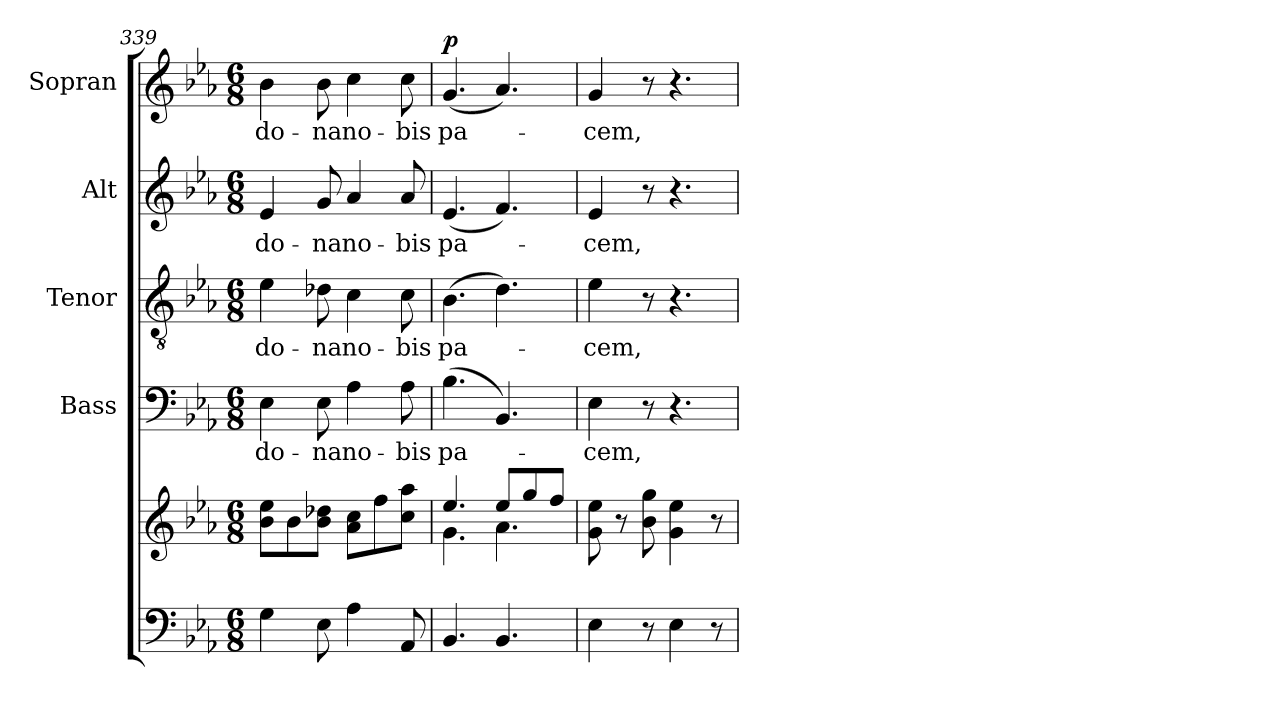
**kern	**kern	**kern	**text	**kern	**text	**kern	**text	**kern	**text	**dynam
*part5	*part5	*part4	*part4	*part3	*part3	*part2	*part2	*part1	*part1	*part1
*staff6	*staff5	*staff4	*staff4	*staff3	*staff3	*staff2	*staff2	*staff1	*staff1	*staff1
*	*	*I"Bass	*	*I"Tenor	*	*I"Alt	*	*I"Sopran	*	*
*	*	*I'B.	*	*I'T.	*	*I'A.	*	*I'S.	*	*
*clefF4	*clefG2	*clefF4	*	*clefGv2	*	*clefG2	*	*clefG2	*	*
*k[b-e-a-]	*k[b-e-a-]	*k[b-e-a-]	*	*k[b-e-a-]	*	*k[b-e-a-]	*	*k[b-e-a-]	*	*
*E-:	*E-:	*E-:	*	*E-:	*	*E-:	*	*E-:	*	*
*M6/8	*M6/8	*M6/8	*	*M6/8	*	*M6/8	*	*M6/8	*	*
=339	=339	=339	=339	=339	=339	=339	=339	=339	=339	=339
!	!	!	!LO:LY:b	!	!LO:LY:b	!	!LO:LY:b	!	!LO:LY:b	!
4G\	8b-\ 8ee-\L	4E-\	do-	4e-\	do-	4e-/	do-	4b-\	do-	.
.	8b-\	.	.	.	.	.	.	.	.	.
!	!	!	!LO:LY:b	!	!LO:LY:b	!	!LO:LY:b	!	!LO:LY:b	!
8E-\	8b-\ 8dd-X\J	8E-\	-na	8d-X\	-na	8g/	-na	8b-\	-na	.
!	!	!	!LO:LY:b	!	!LO:LY:b	!	!LO:LY:b	!	!LO:LY:b	!
4A-\	8a-\ 8cc\L	4A-\	no-	4c\	no-	4a-/	no-	4cc\	no-	.
.	8ff\	.	.	.	.	.	.	.	.	.
!	!	!	!LO:LY:b	!	!LO:LY:b	!	!LO:LY:b	!	!LO:LY:b	!
8AA-/	8cc\ 8aa-\J	8A-\	-bis	8c\	-bis	8a-/	-bis	8cc\	-bis	.
=340	=340	=340	=340	=340	=340	=340	=340	=340	=340	=340
*	*^	*	*	*	*	*	*	*	*	*
!	!	!	!	!LO:LY:b	!	!LO:LY:b	!	!LO:LY:b	!	!LO:LY:b	!LO:DY:a
4.BB-/	4.ee-/	4.g\	(>4.B-\	pa-	(>4.B-\	pa-	(<4.e-/	pa-	(<4.g/	pa-	p
4.BB-/	8ee-/L	4.a-\	4.BB-/)	.	4.d\)	.	4.f/)	.	4.a-/)	.	.
.	8gg/	.	.	.	.	.	.	.	.	.	.
.	8ff/J	.	.	.	.	.	.	.	.	.	.
*	*v	*v	*	*	*	*	*	*	*	*	*
=341	=341	=341	=341	=341	=341	=341	=341	=341	=341	=341
!	!	!	!LO:LY:b	!	!LO:LY:b	!	!LO:LY:b	!	!LO:LY:b	!
4E-\	8g\ 8ee-\	4E-\	-cem,	4e-\	-cem,	4e-/	-cem,	4g/	-cem,	.
.	8r	.	.	.	.	.	.	.	.	.
8r	8b-\ 8gg\	8r	.	8r	.	8r	.	8r	.	.
4E-\	4g\ 4ee-\	4.r	.	4.r	.	4.r	.	4.r	.	.
8r	8r	.	.	.	.	.	.	.	.	.
=	=	=	=	=	=	=	=	=	=	=
*-	*-	*-	*-	*-	*-	*-	*-	*-	*-	*-
